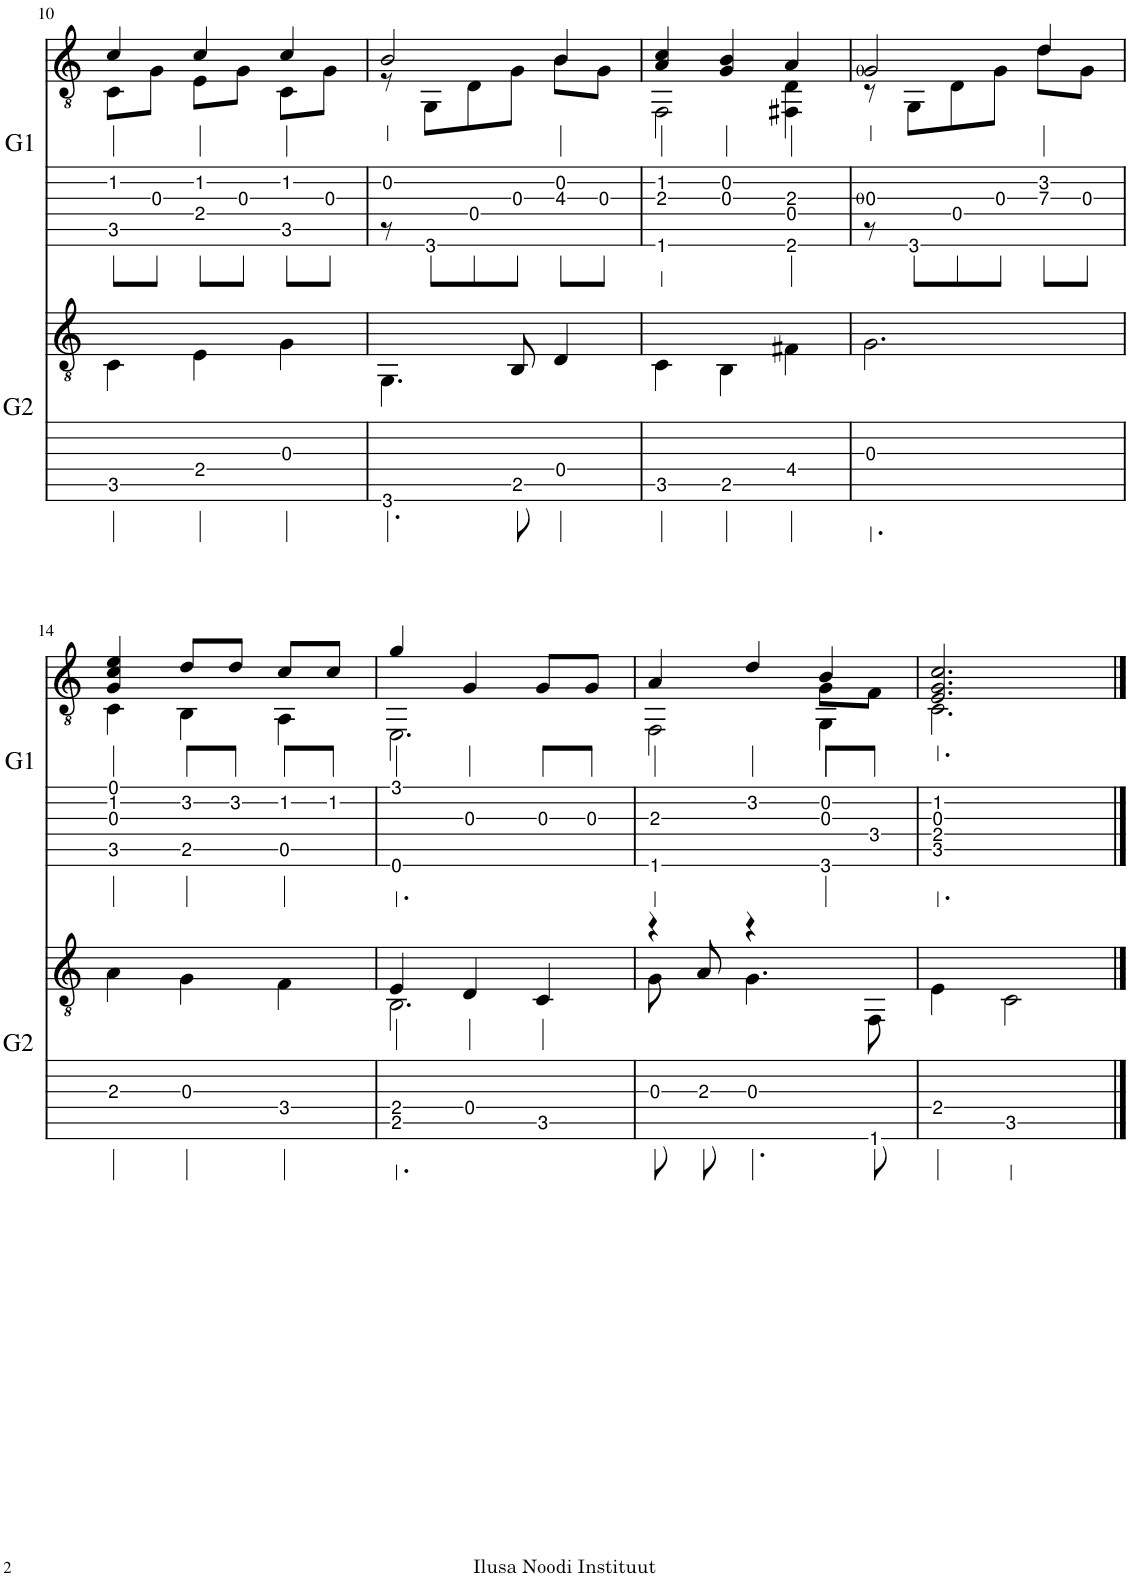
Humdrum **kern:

**kern	**kern	**kern	**kern
*part2	*part2	*part1	*part1
*staff4	*staff3	*staff2	*staff1
*I"Guitar 2	*	*I"Guitar 1	*
*I'G2	*	*I'G1	*
!!LO:PB:g=z
*	*clefGv2	*	*clefGv2
*k[]	*	*k[]	*
*M3/4	*M3/4	*M3/4	*M3/4
=10	=10	=10	=10
*	*	*^	*^
4C\	4C\	4c/	8C\L	4c/	8C\L
.	.	.	8G\J	.	8G\J
4E\	4E\	4c/	8E\L	4c/	8E\L
.	.	.	8G\J	.	8G\J
4G\	4G\	4c/	8C\L	4c/	8C\L
.	.	.	8G\J	.	8G\J
=11	=11	=11	=11	=11	=11
4.GG\	4.GG\	2B/	8r	2B/	8r
.	.	.	8GG\L	.	8GG\L
.	.	.	8D\	.	8D\
8BB\	8BB/	.	8G\J	.	8G\J
4D\	4D/	4B/	8B\L	4B/	8B\L
.	.	.	8G\J	.	8G\J
=12	=12	=12	=12	=12	=12
4C\	4C\	4A/ 4c/	2FF\	4A/ 4c/	2FF\
4BB\	4BB\	4G/ 4B/	.	4G/ 4B/	.
4F#X\	4F#X\	4A/	4FF#\ 4D\	4A/	4FF#X\ 4D\
=13	=13	=13	=13	=13	=13
2.G\	2.G\	2G/	8r	2G/	8r
.	.	.	8GG\L	.	8GG\L
.	.	.	8D\	.	8D\
.	.	.	8G\J	.	8G\J
.	.	4d/	8d\L	4d/	8d\L
.	.	.	8G\J	.	8G\J
!!LO:LB:g=z	!!
=14	=14	=14	=14	=14	=14
4A\	4A\	4G/ 4c/ 4e/	4C\	4G/ 4c/ 4e/	4C\
4G\	4G\	8d/L	4BB\	8d/L	4BB\
.	.	8d/J	.	8d/J	.
4F\	4F\	8c/L	4AA\	8c/L	4AA\
.	.	8c/J	.	8c/J	.
=15	=15	=15	=15	=15	=15
*^	*^	*	*	*	*
4E/	2.BB\	4E/	2.BB\	4g/	2.EE\	4g/	2.EE\
4D/	.	4D/	.	4G/	.	4G/	.
4C/	.	4C/	.	8G/L	.	8G/L	.
.	.	.	.	8G/J	.	8G/J	.
*v	*v	*	*	*	*	*	*
*	*v	*v	*	*	*	*
=16	=16	=16	=16	=16	=16
*	*	*	*^	*	*^
8G\L	8G/L	4A/	2FF\	4r	4A/	2FF\	4ryy
8A\J	8A/J	.	.	.	.	.	.
4.G\	4.G\	4d/	.	4r	4d/	.	4ryy
.	.	4B/	4GG\	8G/L	4B/	4GG\	8G\L
8FF\	8FF\	.	.	8F/J	.	.	8F\J
*	*	*	*v	*v	*	*	*
*	*	*	*	*	*v	*v
=17	=17	=17	=17	=17	=17
4E\	4E\	2.E/ 2.G/ 2.c/	2.C\	2.E/ 2.G/ 2.c/	2.C\
2C\	2C\	.	.	.	.
*	*	*v	*v	*	*
*	*	*	*v	*v
==	==	==	==
*-	*-	*-	*-
